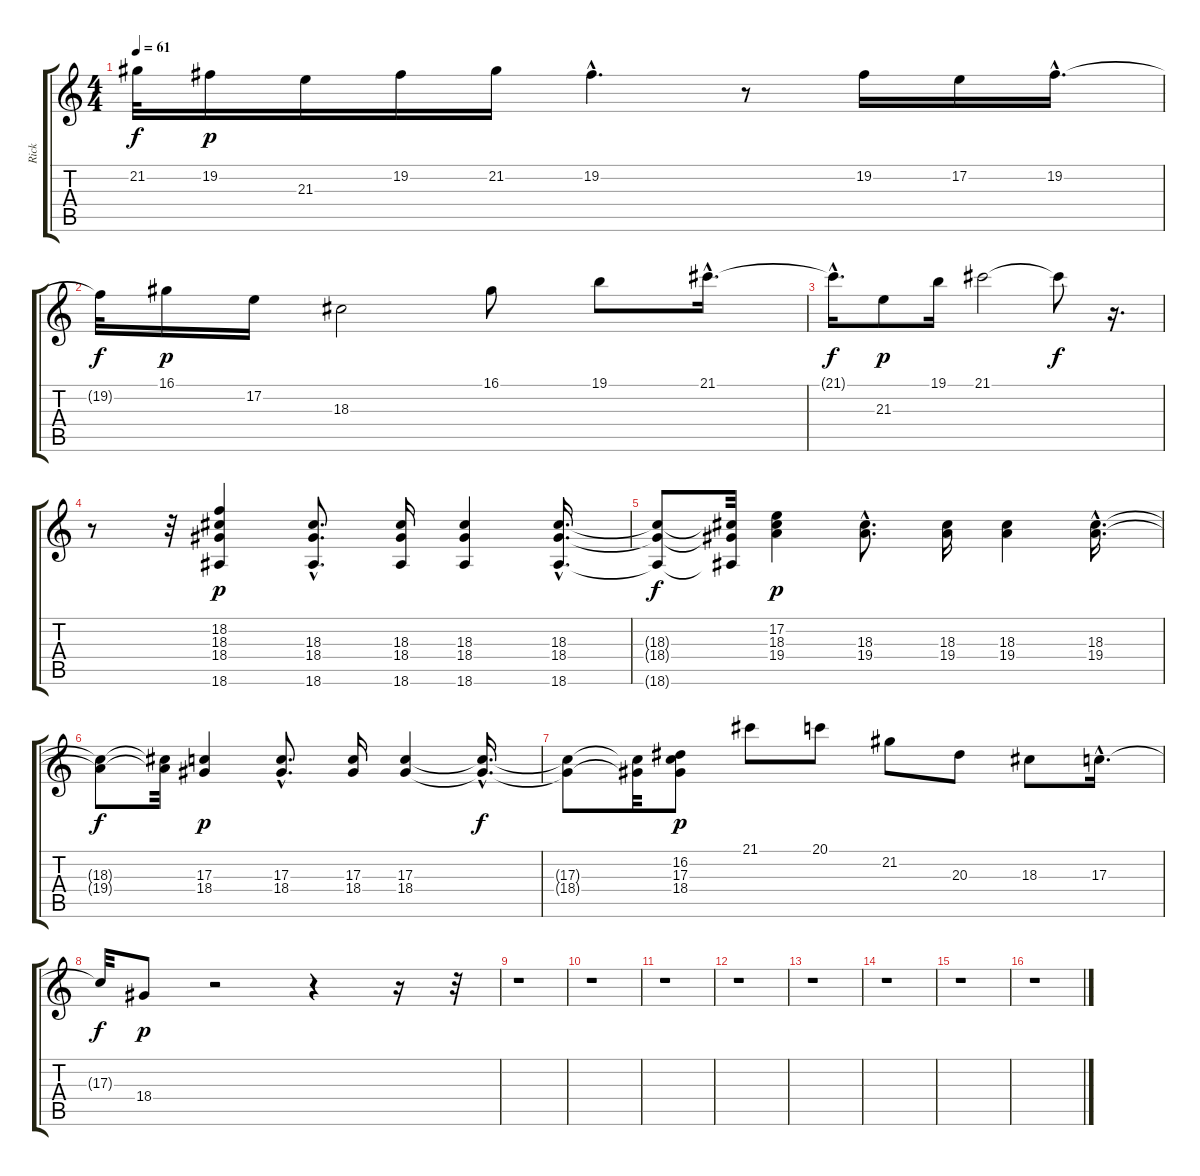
\track ("Rick" "Rick") {instrument acousticgrandpiano}
\staff {score tabs}
\tuning (E4 B3 G3 D3 A2 E2) {hide}
\ts (4 4)
\tempo 61
\clef g2
\ks c
21.2{t}.32{dy f} 19.2.16{dy p} 21.3.16 19.2.16 21.2.16 19.2{hac}.4{d} r.8 19.2.16 17.2.16 19.2{hac}.16{d} |
19.2{t}.32{dy f} 16.1.16{dy p} 17.2.16 18.3.2 16.1.8 19.1.8 21.1{hac}.16{d} |
21.1{hac t}.16{d dy f} 21.3.8{dy p} 19.1.16 21.1.2 21.1{t}.8{dy f} r.16{d} |
r.8 r.32 (18.2 18.3 18.4 18.6).4{dy p} (18.3{hac} 18.4{hac} 18.6{hac}).8{d} (18.3 18.4 18.6).16 (18.3 18.4 18.6).4 (18.3{hac} 18.4{hac} 18.6{hac}).16{d} |
(18.3{t} 18.4{t} 18.6{t}).8{dy f} (18.3{t} 18.4{t} 18.6{t}).32 (17.2 18.3 19.4).4{dy p} (18.3{hac} 19.4{hac}).8{d} (18.3 19.4).16 (18.3 19.4).4 (18.3{hac} 19.4{hac}).16{d} |
(18.3{t} 19.4{t}).8{dy f} (18.3{t} 19.4{t}).32 (17.3 18.4).4{dy p} (17.3{hac} 18.4{hac}).8{d} (17.3 18.4).16 (17.3 18.4).4 (17.3{hac t} 18.4{hac t}).16{d dy f} |
(17.3{t} 18.4{t}).8 (17.3{t} 18.4{t}).32 (16.2 17.3 18.4).8{dy p} 21.1.8 20.1.8 21.2.8 20.3.8 18.3.8 17.3{hac}.16{d} |
17.3{t}.32{dy f} 18.4.8{dy p} r.2 r.4 r.16 r.32 |
r.1 |
r.1 |
r.1 |
r.1 |
r.1 |
r.1 |
r.1 |
r.1
